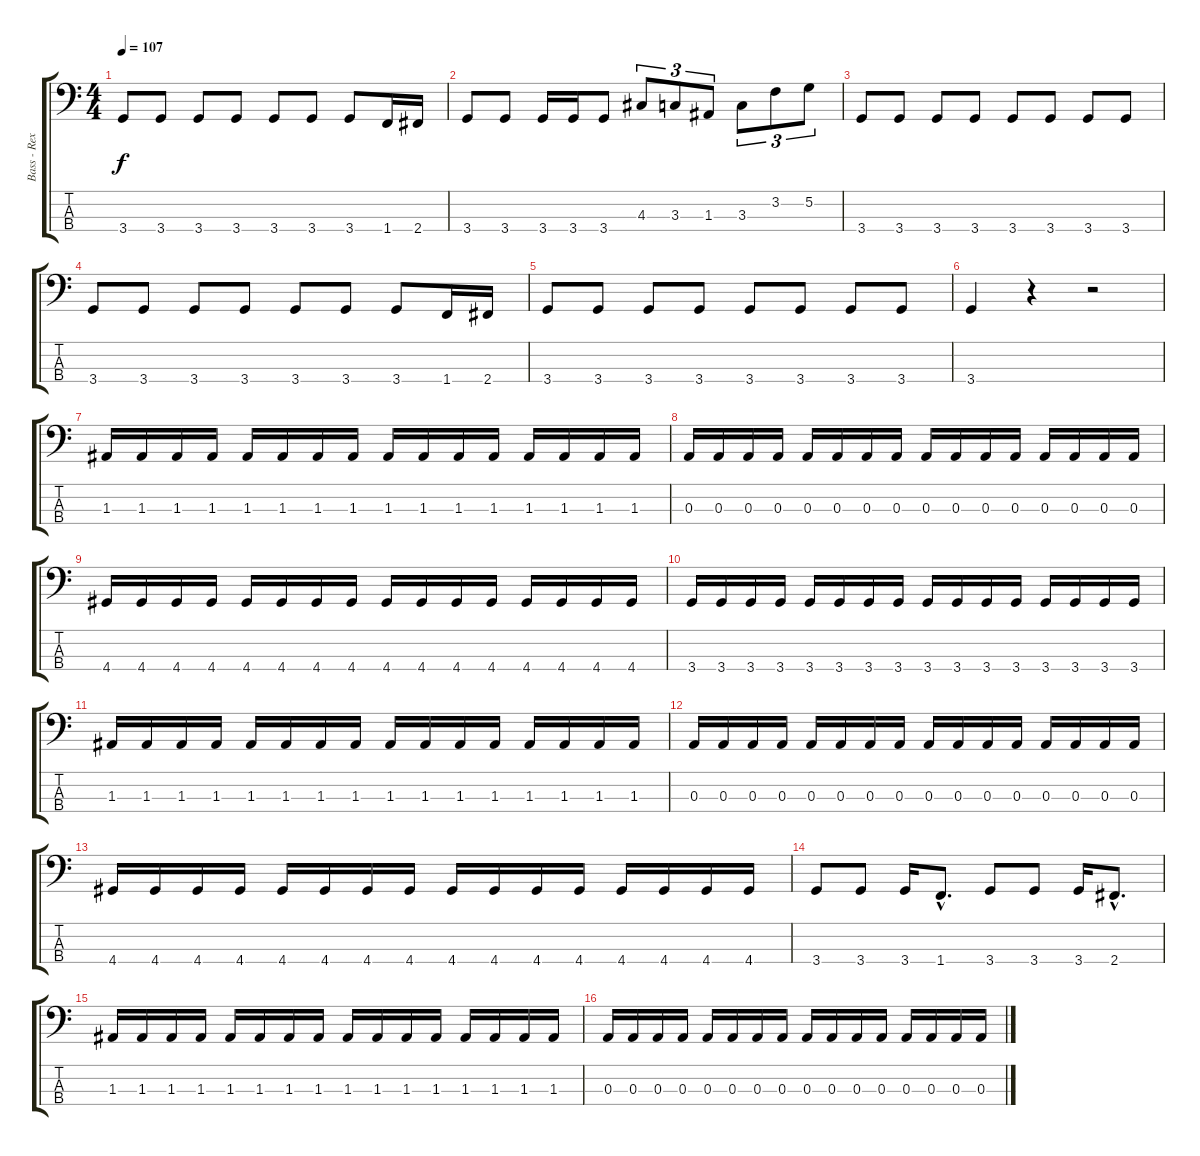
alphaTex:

\track ("Bass - Rex" "Bass - Rex") {instrument electricbasspick}
\staff {score tabs}
\tuning (G2 D2 A1 E1) {hide}
\ts (4 4)
\tempo 107
\clef f4
\ks c
3.4.8{dy f} 3.4.8 3.4.8 3.4.8 3.4.8 3.4.8 3.4.8 1.4.16 2.4.16 |
3.4.8 3.4.8 3.4.16 3.4.16 3.4.8 4.3.8{tu (3 2)} 3.3.8{tu (3 2)} 1.3.8{tu (3 2)} 3.3.8{tu (3 2)} 3.2.8{tu (3 2)} 5.2.8{tu (3 2)} |
3.4.8 3.4.8 3.4.8 3.4.8 3.4.8 3.4.8 3.4.8 3.4.8 |
3.4.8 3.4.8 3.4.8 3.4.8 3.4.8 3.4.8 3.4.8 1.4.16 2.4.16 |
3.4.8 3.4.8 3.4.8 3.4.8 3.4.8 3.4.8 3.4.8 3.4.8 |
3.4.4 r.4 r.2 |
1.3.16 1.3.16 1.3.16 1.3.16 1.3.16 1.3.16 1.3.16 1.3.16 1.3.16 1.3.16 1.3.16 1.3.16 1.3.16 1.3.16 1.3.16 1.3.16 |
0.3.16 0.3.16 0.3.16 0.3.16 0.3.16 0.3.16 0.3.16 0.3.16 0.3.16 0.3.16 0.3.16 0.3.16 0.3.16 0.3.16 0.3.16 0.3.16 |
4.4.16 4.4.16 4.4.16 4.4.16 4.4.16 4.4.16 4.4.16 4.4.16 4.4.16 4.4.16 4.4.16 4.4.16 4.4.16 4.4.16 4.4.16 4.4.16 |
3.4.16 3.4.16 3.4.16 3.4.16 3.4.16 3.4.16 3.4.16 3.4.16 3.4.16 3.4.16 3.4.16 3.4.16 3.4.16 3.4.16 3.4.16 3.4.16 |
1.3.16 1.3.16 1.3.16 1.3.16 1.3.16 1.3.16 1.3.16 1.3.16 1.3.16 1.3.16 1.3.16 1.3.16 1.3.16 1.3.16 1.3.16 1.3.16 |
0.3.16 0.3.16 0.3.16 0.3.16 0.3.16 0.3.16 0.3.16 0.3.16 0.3.16 0.3.16 0.3.16 0.3.16 0.3.16 0.3.16 0.3.16 0.3.16 |
4.4.16 4.4.16 4.4.16 4.4.16 4.4.16 4.4.16 4.4.16 4.4.16 4.4.16 4.4.16 4.4.16 4.4.16 4.4.16 4.4.16 4.4.16 4.4.16 |
3.4.8 3.4.8 3.4.16 1.4{hac}.8{d} 3.4.8 3.4.8 3.4.16 2.4{hac}.8{d} |
1.3.16 1.3.16 1.3.16 1.3.16 1.3.16 1.3.16 1.3.16 1.3.16 1.3.16 1.3.16 1.3.16 1.3.16 1.3.16 1.3.16 1.3.16 1.3.16 |
0.3.16 0.3.16 0.3.16 0.3.16 0.3.16 0.3.16 0.3.16 0.3.16 0.3.16 0.3.16 0.3.16 0.3.16 0.3.16 0.3.16 0.3.16 0.3.16
